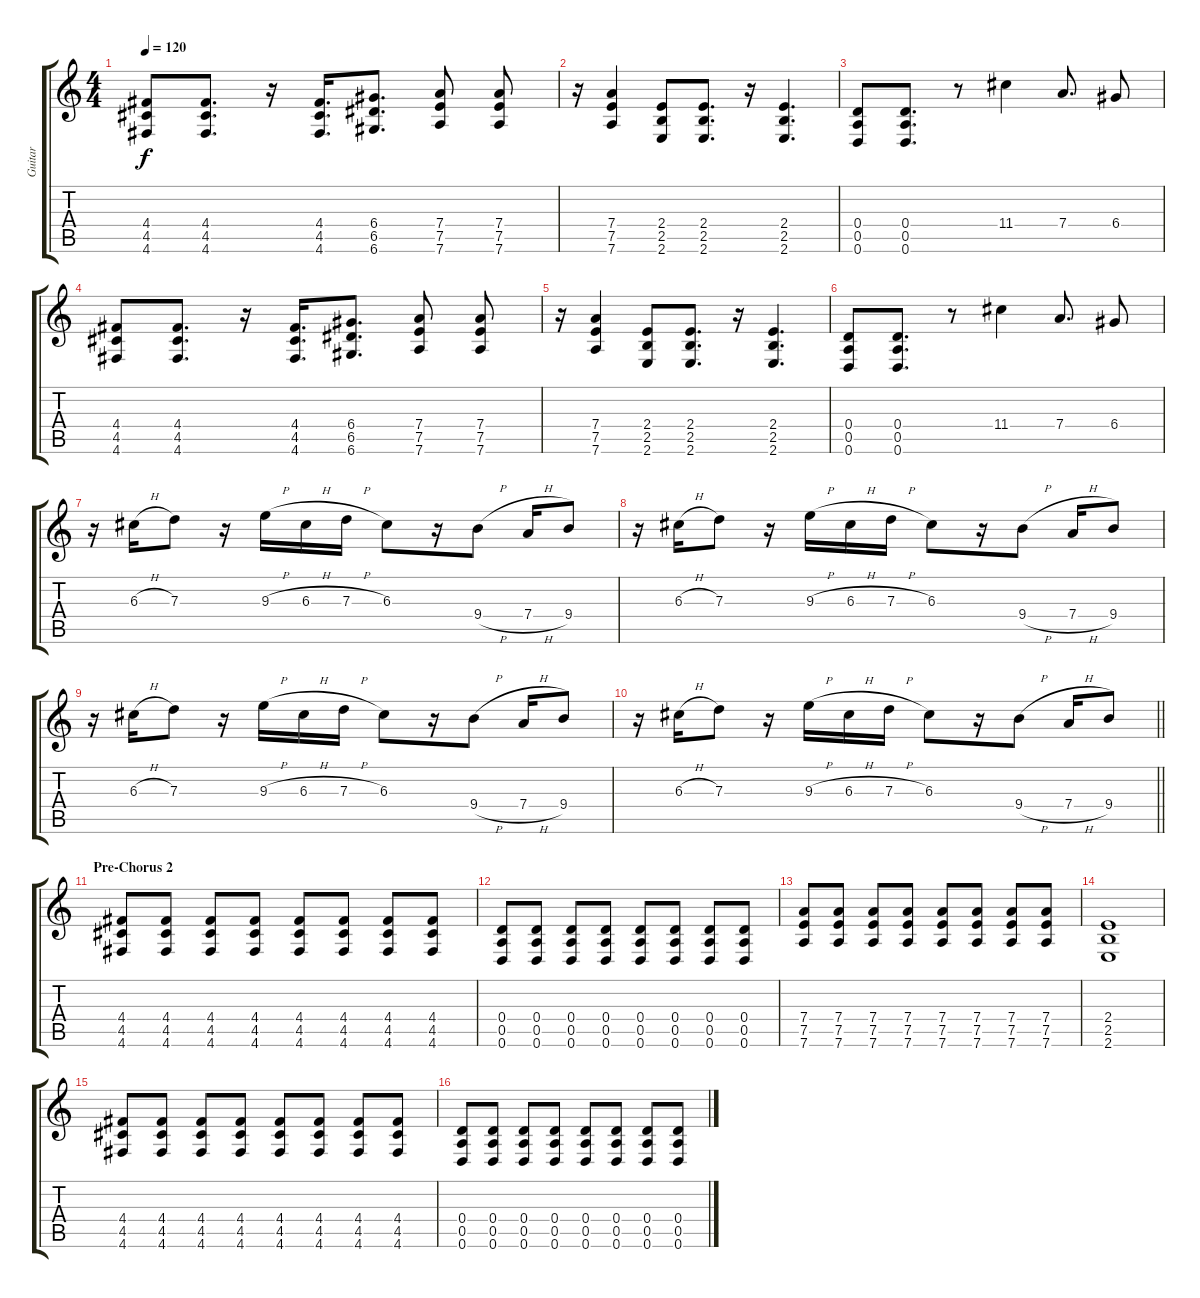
\track ("Guitar" "Guitar") {instrument overdrivenguitar}
\staff {score tabs}
\tuning (E4 B3 G3 D3 A2 D2) {hide}
\ts (4 4)
\tempo 120
\clef g2
\ks c
(4.4 4.5 4.6).8{dy f} (4.4 4.5 4.6).8{d} r.16 (4.4 4.5 4.6).16{d} (6.4 6.5 6.6).8{d} (7.4 7.5 7.6).8 (7.4 7.5 7.6).8 |
r.16 (7.4 7.5 7.6).4 (2.4 2.5 2.6).8 (2.4 2.5 2.6).8{d} r.16 (2.4 2.5 2.6).4{d} |
(0.4 0.5 0.6).8 (0.4 0.5 0.6).8{d} r.8 11.4.4 7.4.8{d} 6.4.8 |
(4.4 4.5 4.6).8 (4.4 4.5 4.6).8{d} r.16 (4.4 4.5 4.6).16{d} (6.4 6.5 6.6).8{d} (7.4 7.5 7.6).8 (7.4 7.5 7.6).8 |
r.16 (7.4 7.5 7.6).4 (2.4 2.5 2.6).8 (2.4 2.5 2.6).8{d} r.16 (2.4 2.5 2.6).4{d} |
(0.4 0.5 0.6).8 (0.4 0.5 0.6).8{d} r.8 11.4.4 7.4.8{d} 6.4.8 |
r.16 6.3{h}.16 7.3.8 r.16 9.3{h}.16 6.3{h}.16 7.3{h}.16 6.3.8 r.16 9.4{h}.8 7.4{h}.16 9.4.8 |
r.16 6.3{h}.16 7.3.8 r.16 9.3{h}.16 6.3{h}.16 7.3{h}.16 6.3.8 r.16 9.4{h}.8 7.4{h}.16 9.4.8 |
r.16 6.3{h}.16 7.3.8 r.16 9.3{h}.16 6.3{h}.16 7.3{h}.16 6.3.8 r.16 9.4{h}.8 7.4{h}.16 9.4.8 |
\barLineRight lightlight
r.16 6.3{h}.16 7.3.8 r.16 9.3{h}.16 6.3{h}.16 7.3{h}.16 6.3.8 r.16 9.4{h}.8 7.4{h}.16 9.4.8 |
\section ("" "Pre-Chorus 2")
(4.4 4.5 4.6).8 (4.4 4.5 4.6).8 (4.4 4.5 4.6).8 (4.4 4.5 4.6).8 (4.4 4.5 4.6).8 (4.4 4.5 4.6).8 (4.4 4.5 4.6).8 (4.4 4.5 4.6).8 |
(0.4 0.5 0.6).8 (0.4 0.5 0.6).8 (0.4 0.5 0.6).8 (0.4 0.5 0.6).8 (0.4 0.5 0.6).8 (0.4 0.5 0.6).8 (0.4 0.5 0.6).8 (0.4 0.5 0.6).8 |
(7.4 7.5 7.6).8 (7.4 7.5 7.6).8 (7.4 7.5 7.6).8 (7.4 7.5 7.6).8 (7.4 7.5 7.6).8 (7.4 7.5 7.6).8 (7.4 7.5 7.6).8 (7.4 7.5 7.6).8 |
(2.4 2.5 2.6).1 |
(4.4 4.5 4.6).8 (4.4 4.5 4.6).8 (4.4 4.5 4.6).8 (4.4 4.5 4.6).8 (4.4 4.5 4.6).8 (4.4 4.5 4.6).8 (4.4 4.5 4.6).8 (4.4 4.5 4.6).8 |
(0.4 0.5 0.6).8 (0.4 0.5 0.6).8 (0.4 0.5 0.6).8 (0.4 0.5 0.6).8 (0.4 0.5 0.6).8 (0.4 0.5 0.6).8 (0.4 0.5 0.6).8 (0.4 0.5 0.6).8
